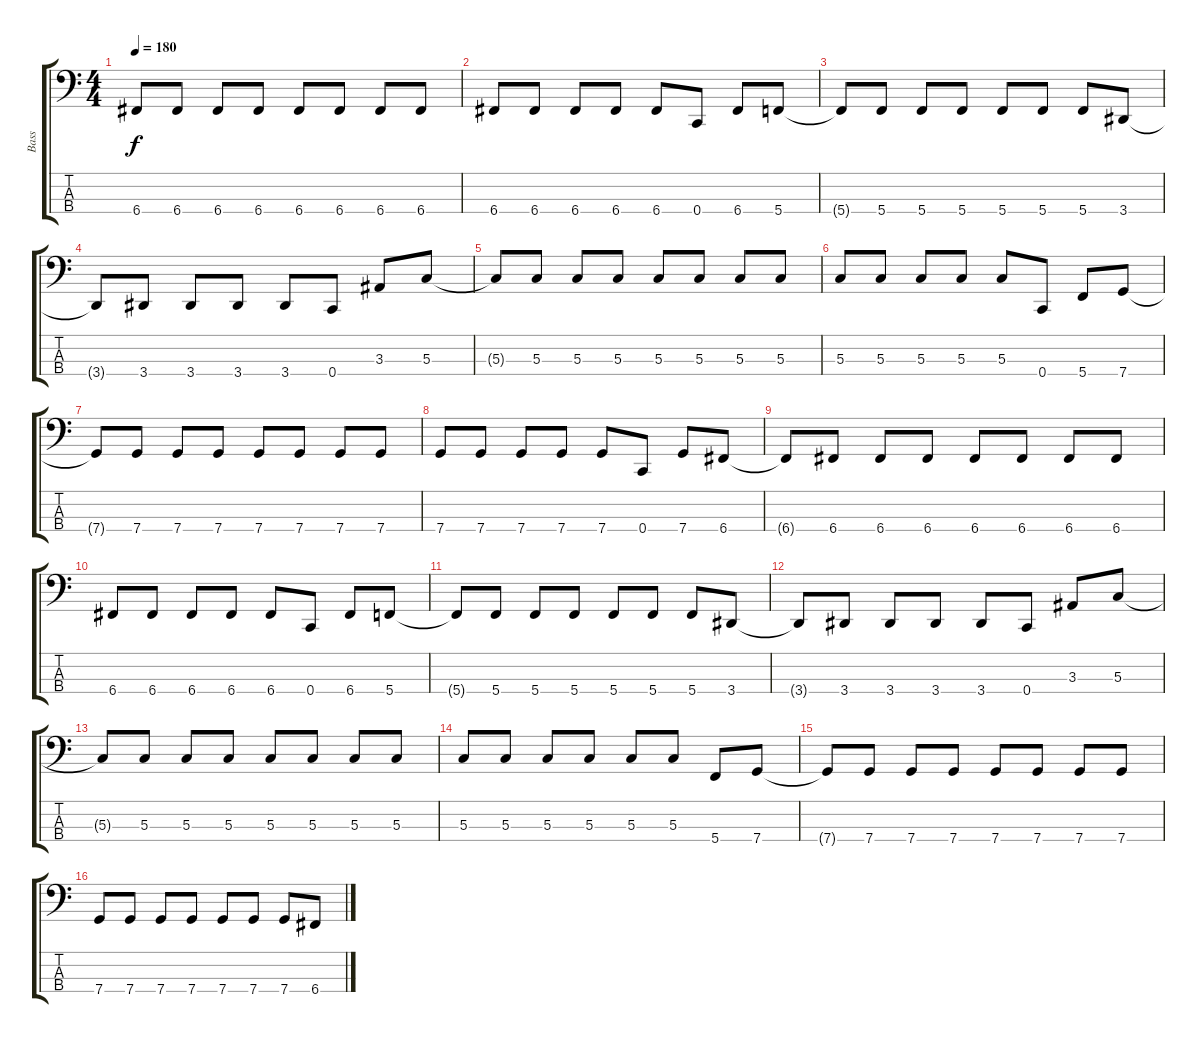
\track ("Bass" "Bass") {instrument electricbasspick}
\staff {score tabs}
\tuning (F2 C2 G1 C1) {hide}
\ts (4 4)
\tempo 180
\clef f4
\ks c
6.4{t}.8{dy f} 6.4.8 6.4.8 6.4.8 6.4.8 6.4.8 6.4.8 6.4.8 |
6.4.8 6.4.8 6.4.8 6.4.8 6.4.8 0.4.8 6.4.8 5.4.8 |
5.4{t}.8 5.4.8 5.4.8 5.4.8 5.4.8 5.4.8 5.4.8 3.4.8 |
3.4{t}.8 3.4.8 3.4.8 3.4.8 3.4.8 0.4.8 3.3.8 5.3.8 |
5.3{t}.8 5.3.8 5.3.8 5.3.8 5.3.8 5.3.8 5.3.8 5.3.8 |
5.3.8 5.3.8 5.3.8 5.3.8 5.3.8 0.4.8 5.4.8 7.4.8 |
7.4{t}.8 7.4.8 7.4.8 7.4.8 7.4.8 7.4.8 7.4.8 7.4.8 |
7.4.8 7.4.8 7.4.8 7.4.8 7.4.8 0.4.8 7.4.8 6.4.8 |
6.4{t}.8 6.4.8 6.4.8 6.4.8 6.4.8 6.4.8 6.4.8 6.4.8 |
6.4.8 6.4.8 6.4.8 6.4.8 6.4.8 0.4.8 6.4.8 5.4.8 |
5.4{t}.8 5.4.8 5.4.8 5.4.8 5.4.8 5.4.8 5.4.8 3.4.8 |
3.4{t}.8 3.4.8 3.4.8 3.4.8 3.4.8 0.4.8 3.3.8 5.3.8 |
5.3{t}.8 5.3.8 5.3.8 5.3.8 5.3.8 5.3.8 5.3.8 5.3.8 |
5.3.8 5.3.8 5.3.8 5.3.8 5.3.8 5.3.8 5.4.8 7.4.8 |
7.4{t}.8 7.4.8 7.4.8 7.4.8 7.4.8 7.4.8 7.4.8 7.4.8 |
7.4.8 7.4.8 7.4.8 7.4.8 7.4.8 7.4.8 7.4.8 6.4.8
